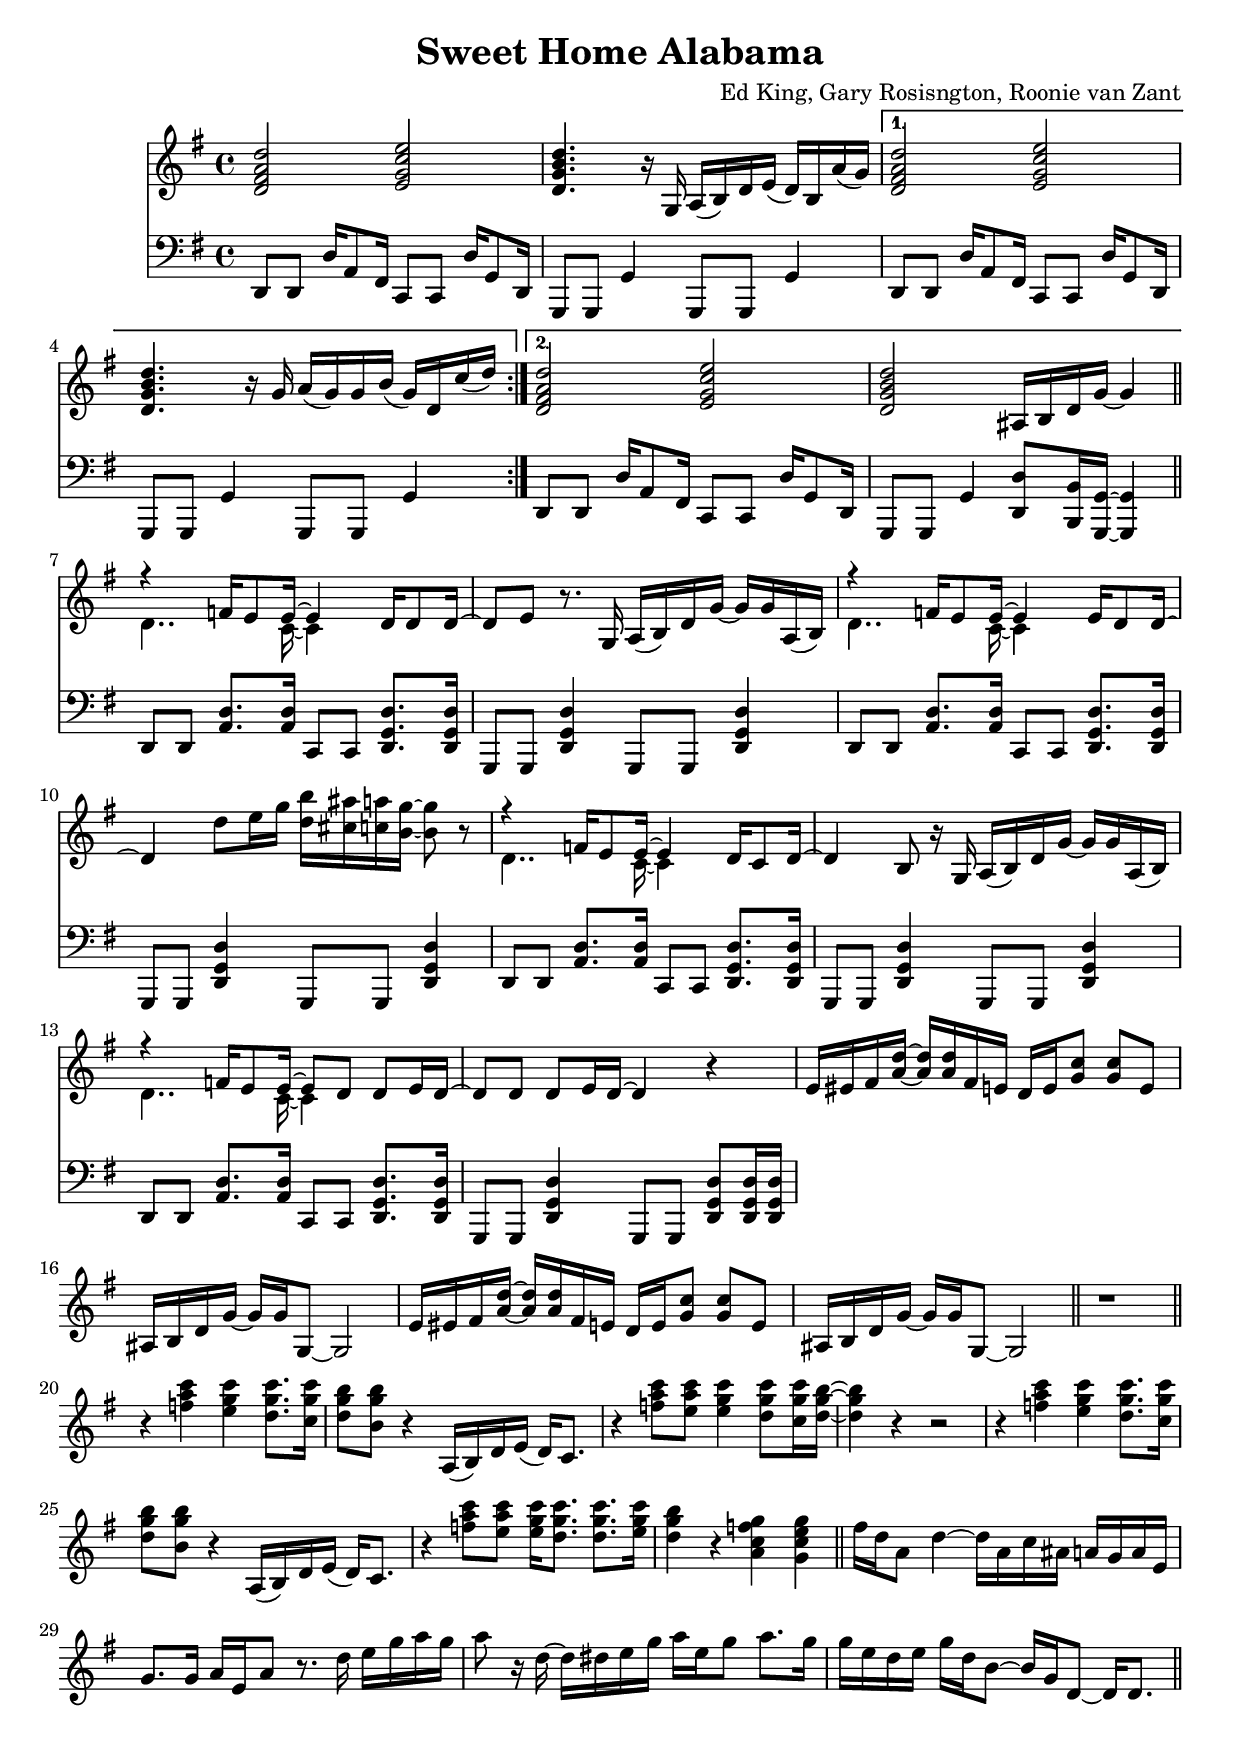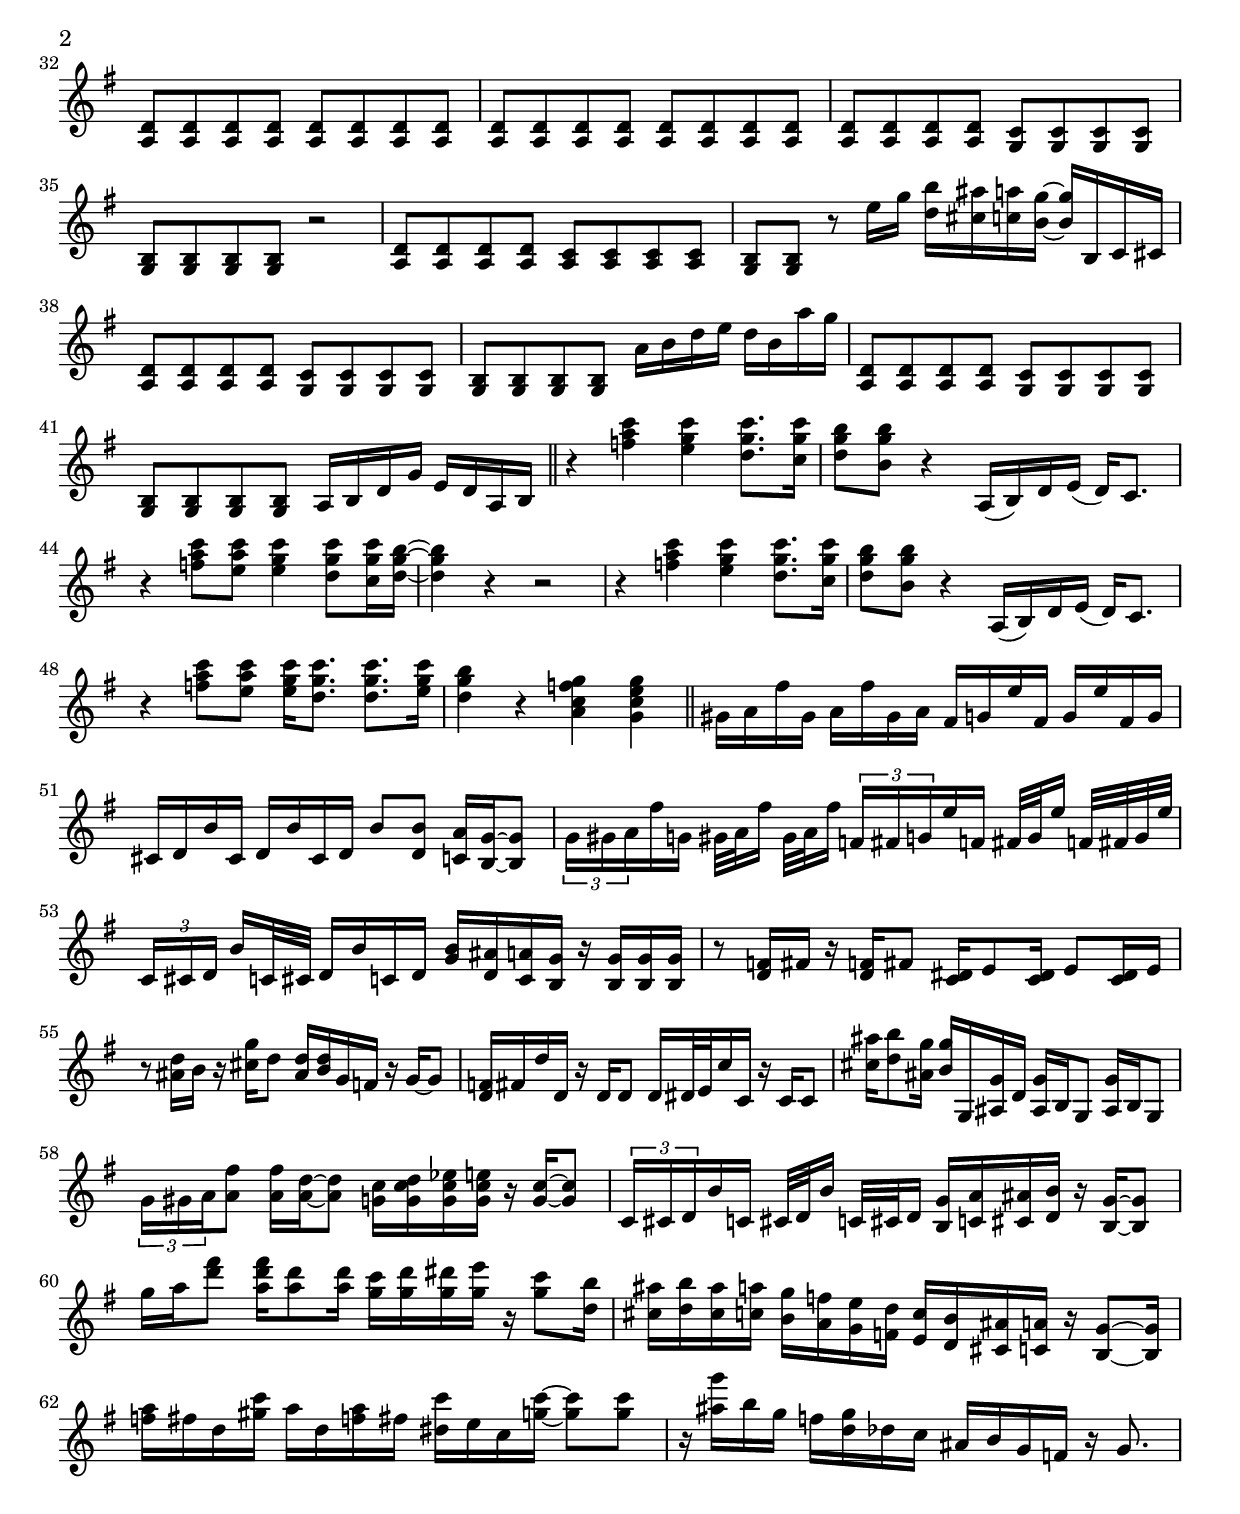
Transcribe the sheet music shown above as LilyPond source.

\version "2.18.2"

\header {
  title = "Sweet Home Alabama"
  composer = "Ed King, Gary Rosisngton, Roonie van Zant"
}

\score {
  \relative c'' {
    <<
      \new Staff {
	\clef treble
	\key g \major
				%Intro riff
	\repeat volta 2 {
	  <d, fis a d>2 <e g c e> <d g b d>4. r16
	  g,16 a( b) d e( d) b a'( g)}
	\alternative {
	  {<d fis a d>2 <e g c e> <d g b d>4. r16
	    g16 a( g) g b( g) d c'( d)}
	  {<d, fis a d>2 <e g c e> <d g b d>
	    ais16 b d g~ g4}}
	
				%First verse
	\bar "||"
	<<
	  {r4 f16 e8 e16~ e4 d16 d8 d16~ d8[ e]} % Big wheels keep on turnin'
	  \\
	  {\stemDown d4.. c16~ c4}
	>>
	r8. g16
	a16( b) d g~ g g a,( b) %guitar riff
	<<
	  {r4 f'16 e8 e16~ e4 e16 d8 d16~ d4} %Carry me home to see my kin
	  \\
	  {\stemDown d4.. c16~ c4}
	>>
	d'8 e16 g <d b'>16 <cis ais'> <c a'> <b g'>~ <b g'>8 r8
        <<
	  {r4 f16 e8 e16~ e4 d16 c8 d16~ d4 b8} %Singin' songs about the southland
	  \\
	  {\stemDown d4.. c16~ c4}
	>>
	r16 g16
	a16( b) d g~ g g a,( b) %guitar riff
	<<
				%Miss Alabamy once again and I think it's a sin
	  {r4 f'16 e8 e16~ e8 d d e16 d~ d8 d d e16 d~ d4}
	  \\
	  {\stemDown d4.. c16~ c4}
	>>
	r4
	
				%Guitar riff
	\repeat unfold 2 {
	  e16 eis fis <a d>~ <a d> <a d> fis e
	  d16 e <g c>8 <g c> e
	  ais,16 b d g~ g16 g g,8~ g2
	}
	
				%TODO: Neil Young verse goes here
				%See Troy Nelson transcription for
				%"Southern Man" harmonization
	\bar "||" r1
				%Chorus 1
	\bar "||"
	r4 <f'' a c>4 <e g c> <d g c>8. <c g' c>16 %Sweet Home Ala-
	<d g b>8 <b g' b> r4 a,16( b) d e( d) c8. %-bama
	r4 <f' a c>8 <e a c> <e g c>4 <d g c>8 <c g' c>16 <d g b>~ %Where the skies are so
	<d g b>4 r4 r2 %blue
	r4 <f a c>4 <e g c> <d g c>8. <c g' c>16 %Sweet Home Ala-
	<d g b>8 <b g' b> r4 a,16( b) d e( d) c8. %-bama
	r4 <f' a c>8 <e a c> <e g c>16 <d g c>8. <d g c> <e g c>16 %Lord .. to
	<d g b>4 r4 <a c f g>4 <g c e g> %you
	
				%Guitar solo
	\bar "||"
	fis'16 d a8 d4~ d16 a c ais a g a e
	g8. g16 a e a8 r8. d16 e g a g
	a8 r16 d,~ d dis e g a e g8 a8. g16
	g e d e g d b8~ b16 g d8~ d16 d8.
	\bar "||"
	
				%Verse 3
	\repeat unfold 16 <a d>8
	\repeat unfold 4 <a d> % Birming
	\repeat unfold 4 <g c> % ham loves the
	\repeat unfold 4 <g b> %governor
	r2 %Boo, boo
	\repeat unfold 4 <a d>8 %We all
	\repeat unfold 4 <a c>% did what we could
	<g b> <g b> r8 e''16 g
	<d b'>16 <cis ais'> <c a'> <b g'>~ <b g'>16 b, c cis
	\repeat unfold 4 <a d>8 %Water-
	\repeat unfold 4 <g c>8 %gate does not
	\repeat unfold 4 <g b> %bother me
	a'16 b d e d b a' g
	\repeat unfold 4 <a,, d>8 %Does your
	\repeat unfold 4 <g c> %conscience bother
	\repeat unfold 4 <g b> %you? Tell me
	a16 b d g e d a b
	
				%Chorus 2
	\bar "||"
	r4 <f'' a c>4 <e g c> <d g c>8. <c g' c>16 %Sweet Home Ala-
	<d g b>8 <b g' b> r4 a,16( b) d e( d) c8. %-bama
	r4 <f' a c>8 <e a c> <e g c>4 <d g c>8 <c g' c>16 <d g b>~ %Where the skies are so
	<d g b>4 r4 r2 %blue
	r4 <f a c>4 <e g c> <d g c>8. <c g' c>16 %Sweet Home Ala-
	<d g b>8 <b g' b> r4 a,16( b) d e( d) c8. %-bama
	r4 <f' a c>8 <e a c> <e g c>16 <d g c>8. <d g c> <e g c>16 %Lord .. to
	<d g b>4 r4 <a c f g>4 <g c e g> %you
	
				%Piano Solo
	\bar "||"
	gis16 a fis' gis, a fis' gis, a
	fis g e' fis, g e' fis, g
	cis, d b' cis, d b' cis, d
	b'8 <d, b'> <c a'>16 <b g'>~ <b g'>8
	\tuplet 3/2 {g'16[ gis a} fis'16 g,] gis32[ a fis'16] gis,32 a fis'16
	\tuplet 3/2 {f,16[ fis g} e'16 f,] fis32[ g e'16] f,32 fis g e'
	\tuplet 3/2 {c,16[ cis d]} b'16[ c,32 cis] d16 b' c, d
	<g b>16 <d ais'> <c a'> <b g'> 16r <b g'>16 <b g'> <b g'>
	r8 <d f>16 fis16 r <d f>16 fis8 <c dis>16 e8 <c dis>16 e8 <c dis>16 e
	r8 <ais d>16 b r16 <cis g'> d8 <ais d>16 <b d> g f r g~ g8
	<d f>16 fis d' d, r16 d d8 d16 dis32 e c'16 c, r16 c c8
	<cis' ais'>16 <d b'>8 <ais g'>16 <b g'> g, <ais g'> d
	<ais g'> b g8 <ais g'>16 b g8
	\tuplet 3/2 {g'16 gis a} <a fis'>8 <a fis'>16 <a d>~ <a d>8
	<g c>16 <g c d> <g c es> <g c e> 16r <g c>~ <g c>8
	\tuplet 3/2 {c,16 cis d} b' c, cis32[ d b'16] c,32[ cis d16]
	<b g'>16 <c a'> <cis ais'> <d b'> r16 <b g'>16~ <b g'>8
	g''16 a <d fis>8 <a d fis>16 <a d>8 <a d>16
	<g c>16 <g d'> <g dis'> <g e'> r16 <g c>8 <d b'>16
	<cis ais'>16 <d b'> <cis ais'> <c a'> <b g'> <a f'> <g e'> <f d'>
	<e c'> <d b'> <cis ais'> <c a'> r16 <b g'>8~ <b g'>16
	<f'' a>16 fis d <gis c> a d, <f a> fis <dis c'> e c <g' c>~ <g c>8 <g c>
	r16 <ais g'> b g f <d g> des c ais b g f r16 g8.
      }

      \new Staff {
	\clef "bass"
	\key g \major
				%Intro riff
	\repeat unfold 2 {
	  d,,8 d d'16 a8 fis16 c8 c d'16 g,8 d16
	  g,8 g g'4 g,8 g g'4
	}
	d8 d d'16 a8 fis16 c8 c d'16 g,8 d16
	g,8 g g'4 <d d'>8 <b b'>16 <g g'>~ <g g'>4

				%First Verse
	\repeat unfold 3 {
	  d'8 d <a' d>8. <a d>16 c,8 c <d g d'>8. <d g d'>16
	  g,8 g <d' g d'>4 g,8 g <d' g d'>4
	}
	d8 d <a' d>8. <a d>16 c,8 c <d g d'>8. <d g d'>16
	g,8 g <d' g d'>4 g,8 g <d' g d'>8 <d g d'>16 <d g d'>
      }
    >>
  }
  
  %Generate MIDI output
  %\midi{ \tempo 4 = 98}

}
